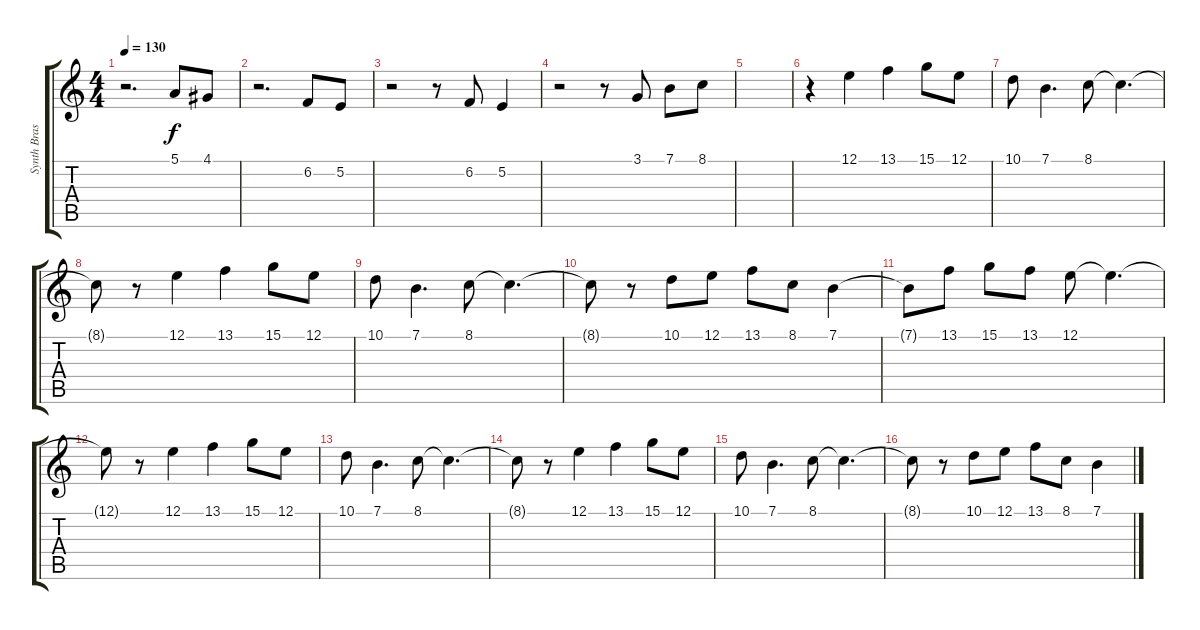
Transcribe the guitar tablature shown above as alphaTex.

\track ("Synth Brass 2 / Strings 1 (Echo) / Flute" "Synth Bras") {instrument synthbrass2}
\staff {score tabs}
\tuning (E4 B3 G3 D3 A2 E2) {hide}
\ts (4 4)
\tempo 130
\clef g2
\ks c
r.2{d dy f} 5.1.8 4.1.8 |
r.2{d} 6.2.8 5.2.8 |
r.2 r.8 6.2.8 5.2.4 |
r.2 r.8 3.1.8 7.1.8 8.1.8 |
|
r.4{instrument tremolostrings} 12.1.4 13.1.4 15.1.8 12.1.8 |
10.1.8 7.1.4{d} 8.1.8 8.1{t}.4{d} |
8.1{t}.8 r.8 12.1.4 13.1.4 15.1.8 12.1.8 |
10.1.8 7.1.4{d} 8.1.8 8.1{t}.4{d} |
8.1{t}.8 r.8 10.1.8 12.1.8 13.1.8 8.1.8 7.1.4 |
7.1{t}.8 13.1.8 15.1.8 13.1.8 12.1.8 12.1{t}.4{d} |
12.1{t}.8 r.8 12.1.4 13.1.4 15.1.8 12.1.8 |
10.1.8 7.1.4{d} 8.1.8 8.1{t}.4{d} |
8.1{t}.8 r.8 12.1.4 13.1.4 15.1.8 12.1.8 |
10.1.8 7.1.4{d} 8.1.8 8.1{t}.4{d} |
8.1{t}.8 r.8 10.1.8 12.1.8 13.1.8 8.1.8 7.1.4
